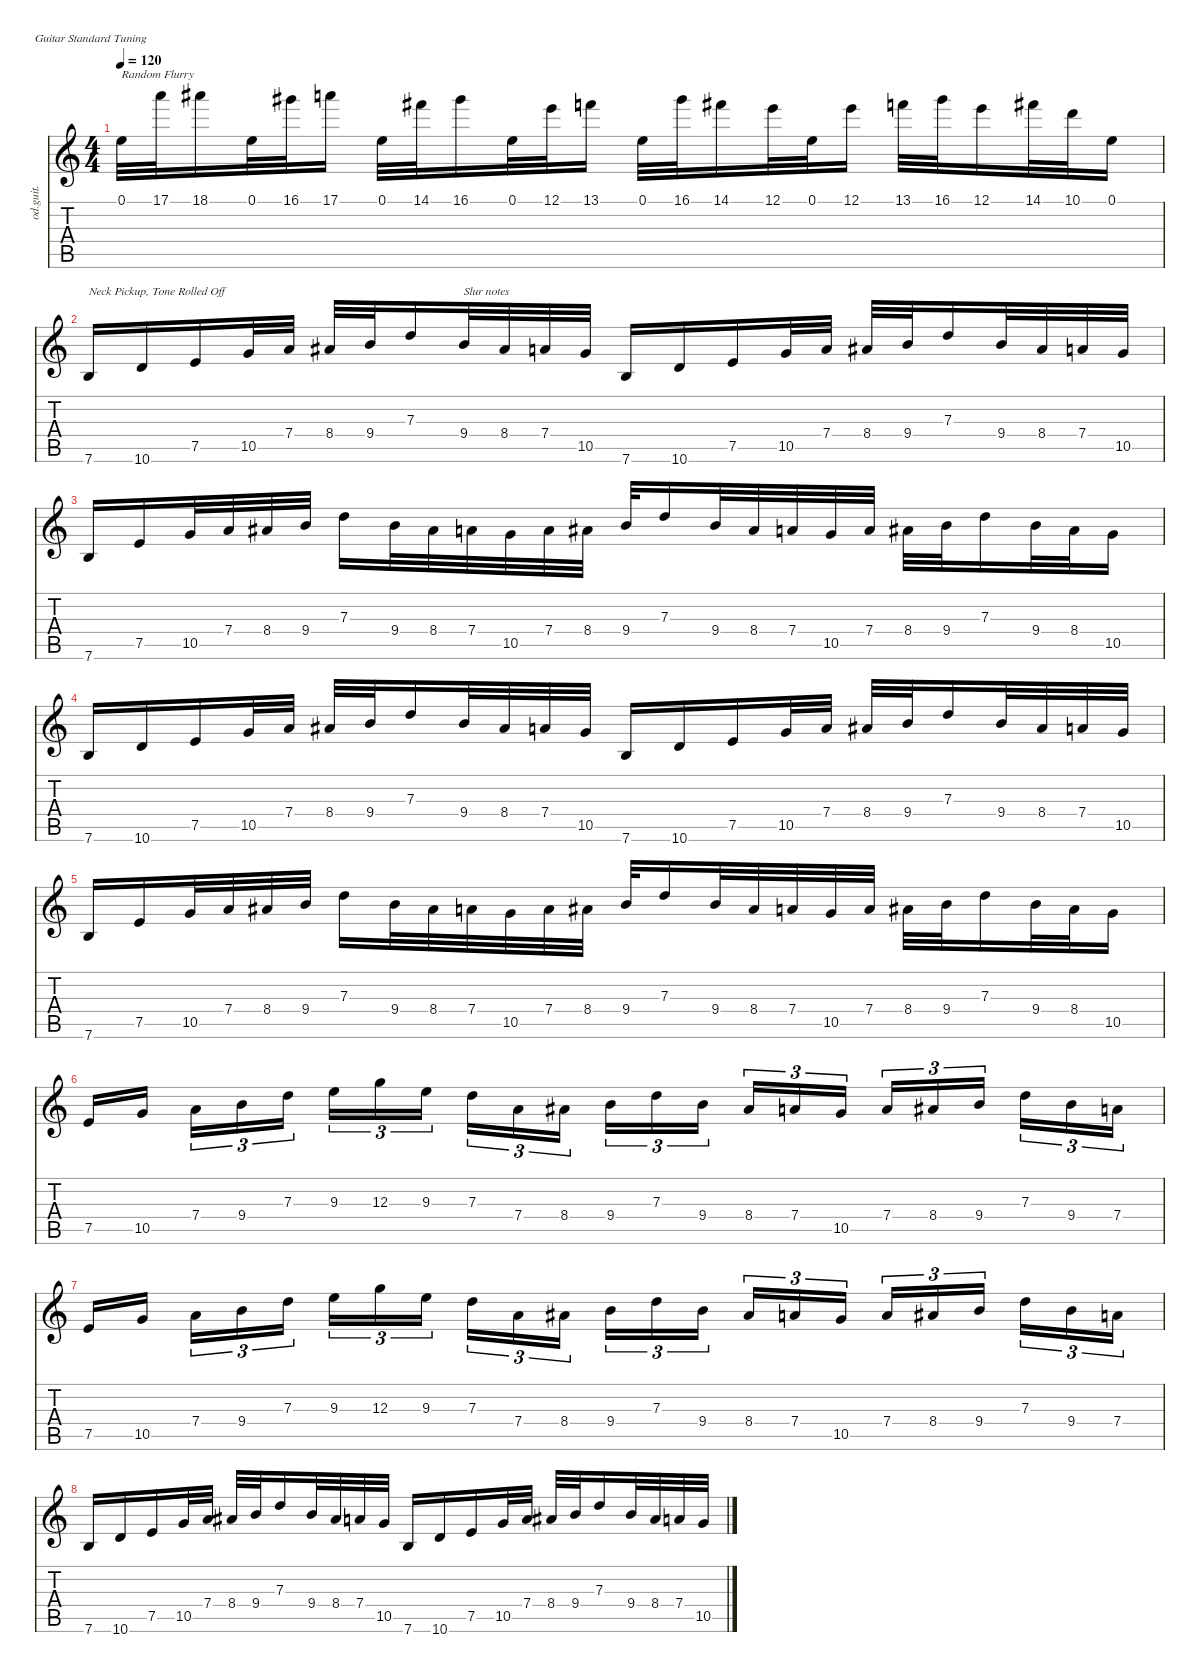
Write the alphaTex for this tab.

\defaultSystemsLayout 4
\hideDynamics
\bracketExtendMode nobrackets
\otherSystemsTrackNameOrientation horizontal
\track ("Satch Lead" "od.guit.") {instrument overdrivenguitar}
\staff {score tabs}
\tuning (E4 B3 G3 D3 A2 E2)
\ts (4 4)
\tempo 120
\clef g2
\ks c
0.1.32{txt "Random Flurry" dy f beam Down} 17.1.32{beam Down} 18.1{acc #}.16{beam Down} 0.1.32{beam Down} 16.1{acc #}.32{beam Down} 17.1.16{beam Down} 0.1.32{beam Down} 14.1{acc #}.32{beam Down} 16.1{acc #}.16{beam Down} 0.1.32{beam Down} 12.1.32{beam Down} 13.1.16{beam Down} 0.1.32{beam Down} 16.1{acc #}.32{beam Down} 14.1{acc #}.16{beam Down} 12.1.32{beam Down} 0.1.32{beam Down} 12.1.16{beam Down} 13.1.32{beam Down} 16.1{acc #}.32{beam Down} 12.1.16{beam Down} 14.1{acc #}.32{beam Down} 10.1.32{beam Down} 0.1.16{beam Down} |
7.6.16{txt "Neck Pickup, Tone Rolled Off" beam Up} 10.6.16{beam Up} 7.5.16{beam Up} 10.5.32{beam Up} 7.4.32{beam Up} 8.4{acc #}.32{beam Up} 9.4.32{beam Up} 7.3.16{beam Up} 9.4.32{txt "Slur notes" beam Up} 8.4{acc #}.32{beam Up} 7.4.32{beam Up} 10.5.32{beam Up} 7.6.16{beam Up} 10.6.16{beam Up} 7.5.16{beam Up} 10.5.32{beam Up} 7.4.32{beam Up} 8.4{acc #}.32{beam Up} 9.4.32{beam Up} 7.3.16{beam Up} 9.4.32{beam Up} 8.4{acc #}.32{beam Up} 7.4.32{beam Up} 10.5.32{beam Up} |
7.6.16{beam Up} 7.5.16{beam Up} 10.5.32{beam Up} 7.4.32{beam Up} 8.4{acc #}.32{beam Up} 9.4.32{beam Up} 7.3.16{beam Down} 9.4.32{beam Down} 8.4{acc #}.32{beam Down} 7.4.32{beam Down} 10.5.32{beam Down} 7.4.32{beam Down} 8.4{acc #}.32{beam Down} 9.4.32{beam Up} 7.3.16{beam Up} 9.4.32{beam Up} 8.4{acc #}.32{beam Up} 7.4.32{beam Up} 10.5.32{beam Up} 7.4.32{beam Up} 8.4{acc #}.32{beam Down} 9.4.32{beam Down} 7.3.16{beam Down} 9.4.32{beam Down} 8.4{acc #}.32{beam Down} 10.5.16{beam Down} |
7.6.16{beam Up} 10.6.16{beam Up} 7.5.16{beam Up} 10.5.32{beam Up} 7.4.32{beam Up} 8.4{acc #}.32{beam Up} 9.4.32{beam Up} 7.3.16{beam Up} 9.4.32{beam Up} 8.4{acc #}.32{beam Up} 7.4.32{beam Up} 10.5.32{beam Up} 7.6.16{beam Up} 10.6.16{beam Up} 7.5.16{beam Up} 10.5.32{beam Up} 7.4.32{beam Up} 8.4{acc #}.32{beam Up} 9.4.32{beam Up} 7.3.16{beam Up} 9.4.32{beam Up} 8.4{acc #}.32{beam Up} 7.4.32{beam Up} 10.5.32{beam Up} |
7.6.16{beam Up} 7.5.16{beam Up} 10.5.32{beam Up} 7.4.32{beam Up} 8.4{acc #}.32{beam Up} 9.4.32{beam Up} 7.3.16{beam Down} 9.4.32{beam Down} 8.4{acc #}.32{beam Down} 7.4.32{beam Down} 10.5.32{beam Down} 7.4.32{beam Down} 8.4{acc #}.32{beam Down} 9.4.32{beam Up} 7.3.16{beam Up} 9.4.32{beam Up} 8.4{acc #}.32{beam Up} 7.4.32{beam Up} 10.5.32{beam Up} 7.4.32{beam Up} 8.4{acc #}.32{beam Down} 9.4.32{beam Down} 7.3.16{beam Down} 9.4.32{beam Down} 8.4{acc #}.32{beam Down} 10.5.16{beam Down} |
7.5.16{beam Up} 10.5.16{beam Up} 7.4.16{tu (3 2) beam Down} 9.4.16{tu (3 2) beam Down} 7.3.16{tu (3 2) beam Down} 9.3.16{tu (3 2) beam Down} 12.3.16{tu (3 2) beam Down} 9.3.16{tu (3 2) beam Down} 7.3.16{tu (3 2) beam Down} 7.4.16{tu (3 2) beam Down} 8.4{acc #}.16{tu (3 2) beam Down} 9.4.16{tu (3 2) beam Down} 7.3.16{tu (3 2) beam Down} 9.4.16{tu (3 2) beam Down} 8.4{acc #}.16{tu (3 2) beam Up} 7.4.16{tu (3 2) beam Up} 10.5.16{tu (3 2) beam Up} 7.4.16{tu (3 2) beam Up} 8.4{acc #}.16{tu (3 2) beam Up} 9.4.16{tu (3 2) beam Up} 7.3.16{tu (3 2) beam Down} 9.4.16{tu (3 2) beam Down} 7.4.16{tu (3 2) beam Down} |
7.5.16{beam Up} 10.5.16{beam Up} 7.4.16{tu (3 2) beam Down} 9.4.16{tu (3 2) beam Down} 7.3.16{tu (3 2) beam Down} 9.3.16{tu (3 2) beam Down} 12.3.16{tu (3 2) beam Down} 9.3.16{tu (3 2) beam Down} 7.3.16{tu (3 2) beam Down} 7.4.16{tu (3 2) beam Down} 8.4{acc #}.16{tu (3 2) beam Down} 9.4.16{tu (3 2) beam Down} 7.3.16{tu (3 2) beam Down} 9.4.16{tu (3 2) beam Down} 8.4{acc #}.16{tu (3 2) beam Up} 7.4.16{tu (3 2) beam Up} 10.5.16{tu (3 2) beam Up} 7.4.16{tu (3 2) beam Up} 8.4{acc #}.16{tu (3 2) beam Up} 9.4.16{tu (3 2) beam Up} 7.3.16{tu (3 2) beam Down} 9.4.16{tu (3 2) beam Down} 7.4.16{tu (3 2) beam Down} |
7.6.16{beam Up} 10.6.16{beam Up} 7.5.16{beam Up} 10.5.32{beam Up} 7.4.32{beam Up} 8.4{acc #}.32{beam Up} 9.4.32{beam Up} 7.3.16{beam Up} 9.4.32{beam Up} 8.4{acc #}.32{beam Up} 7.4.32{beam Up} 10.5.32{beam Up} 7.6.16{beam Up} 10.6.16{beam Up} 7.5.16{beam Up} 10.5.32{beam Up} 7.4.32{beam Up} 8.4{acc #}.32{beam Up} 9.4.32{beam Up} 7.3.16{beam Up} 9.4.32{beam Up} 8.4{acc #}.32{beam Up} 7.4.32{beam Up} 10.5.32{beam Up}
